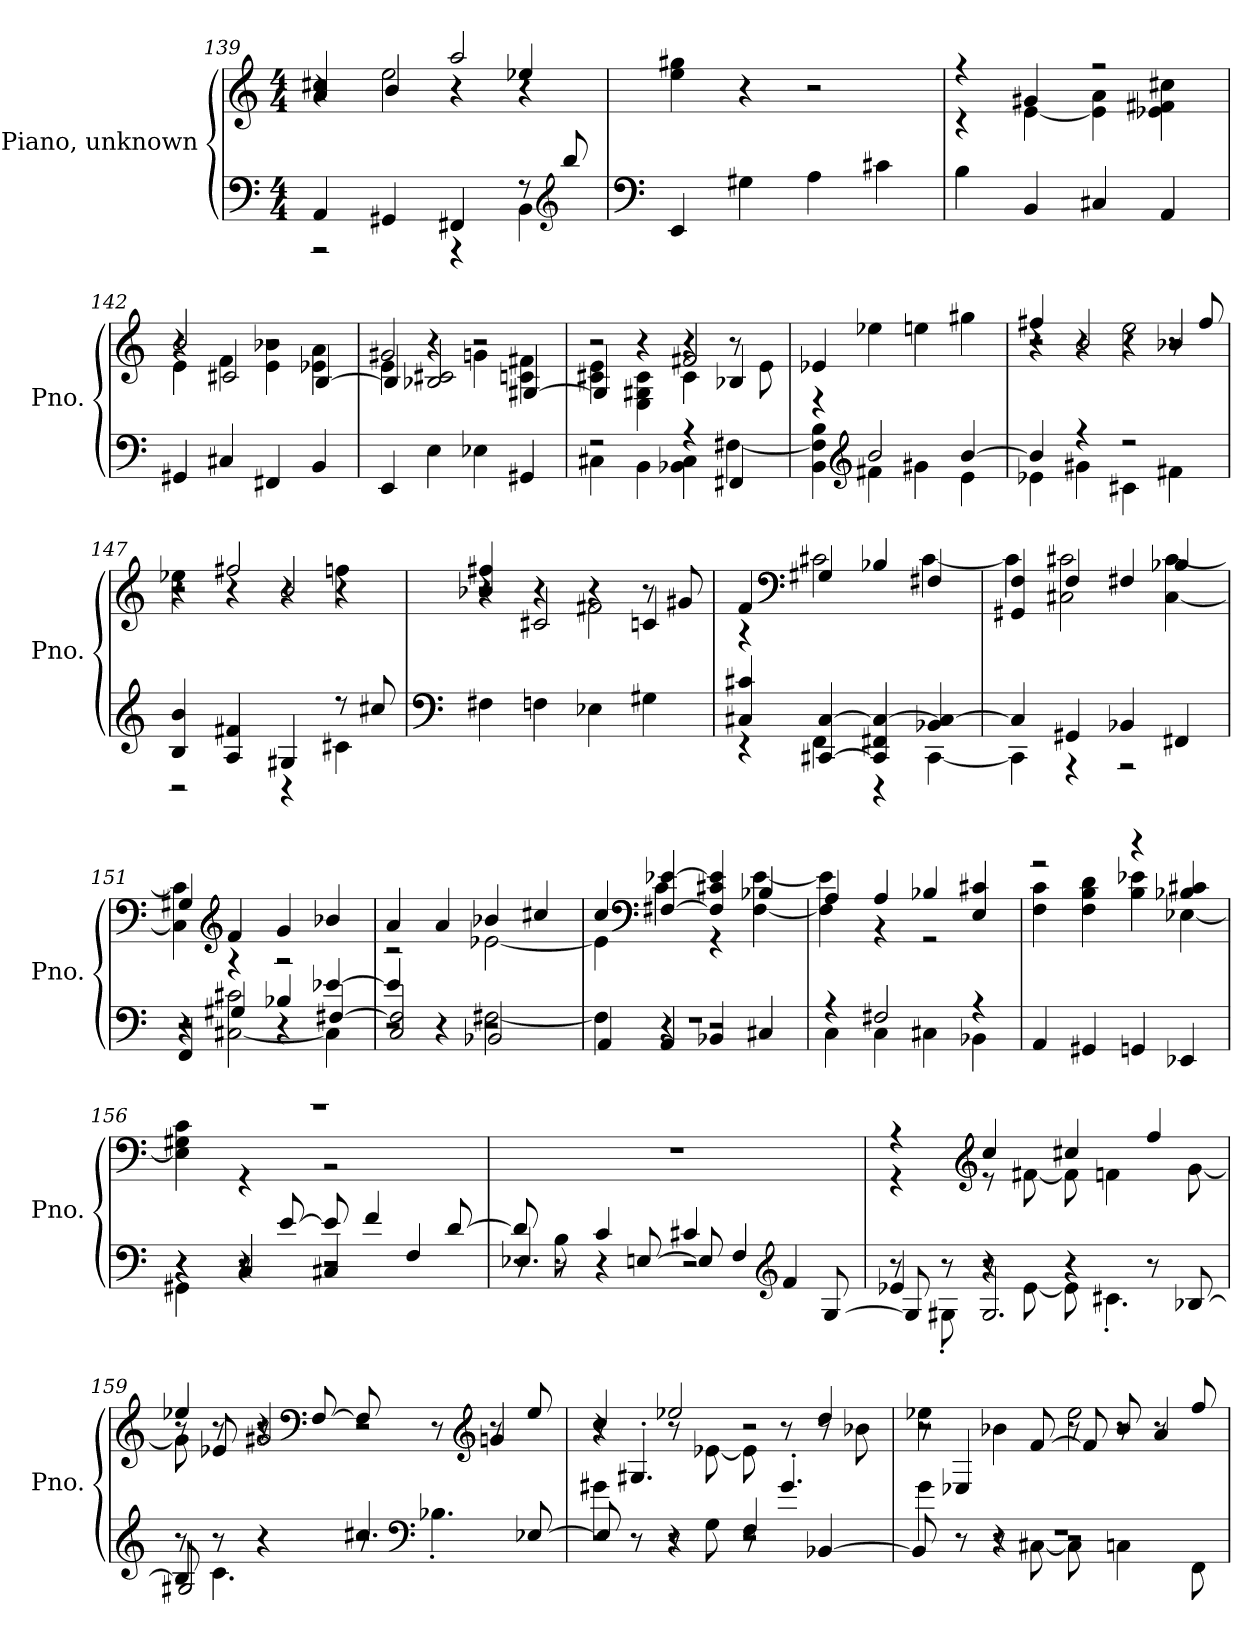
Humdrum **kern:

**kern	**kern
*part1	*part1
*staff2	*staff1
*I"Piano, unknown	*
*I'Pno.	*
*clefF4	*clefG2
*k[]	*k[]
*M4/4	*M4/4
=139	=139
*^	*^
*	*	*	*^
4AA/	2r	2r	4r	4a/ 4cc#X/
4GG#X/	.	.	2ee\	4b/
4FF#X/	4r	2aa/	.	4r
8r	4BB\	.	4r	4ee-X/
*clefG2	*	*	*	*
8bb/	.	.	.	.
*v	*v	*	*	*
*	*v	*v	*v
=140	=140
*clefF4	*
4EE/	4ee\ 4gg#X\
4G#X\	4r
4A\	2r
4c#X\	.
=141	=141
*	*^
4B\	4r	4r
4BB/	4g#X/	[4e\
4C#X/	2r	4e\] 4a\
4AA/	.	4e-X\ 4f#X\ 4cc#X\
!!LO:LB:g=z
=142	=142	=142
*	*	*^
4GG#X/	2b/	4e\	4r
4C#X/	.	4f\	2c#X/
4FF#X/	2r	4e\ 4b-X\	.
4BB/	.	4e-X\ 4a\	[4B/
=143	=143	=143	=143
4EE/	2g#X/	4e\	4B/]
4E\	.	4r	2B-X/ 2c#X/
4E-X\	2r	4gn\	.
4GG#X/	.	4cn\ 4f#X\	[4G#X/
=144	=144	=144	=144
*^	*	*	*
2r	4C#X\	2r	4c#X\ 4e\	4G#/]
.	4BB\	.	4E\ 4G#X\ 4c#\	4r
4r	4BB-X\ 4C#\	2f#X/	4c#\	4r
4FF#X/	[4F#X\	.	8r	4B-X/
.	.	.	8e\	.
*	*	*v	*v	*v
=145	=145	=145
4r	4BB\ 4F#\] 4B\	4e-X/
*clefG2	*	*
2b/	4f#X\	4ee-X\
.	4g#X\	4een\
[4b/	4e\	4gg#X\
!!LO:LB:g=z
=146	=146	=146
*	*	*^
*	*	*	*^
4b/]	4e-X\	4ff#X/	2r	4r
4r	4g#X\	4r	.	2b/
2r	4c#X\	4r	2ee\	.
.	4f#X\	8r	.	4b-X/
.	.	8ff#/	.	.
=147	=147	=147	=147	=147
4B/ 4b/	2r	4r	4ee-X\	2r
4A/ 4f#X/	.	2ff#X/	4r	.
4G#X/	4r	.	4r	2b/
8r	4c#X\	4r	4ffn\	.
8cc#X/	.	.	.	.
*v	*v	*	*	*
=148	=148	=148	=148
*clefF4	*	*	*
4F#X\	4b-X/ 4ff#X/	2r	4r
4Fn\	4r	.	2c#X/
4E-X\	4r	2f#X\	.
4G#X\	8r	.	4cn/
.	8g#X/	.	.
*	*	*v	*v
=149	=149	=149
*^	*	*
4C#X/ 4c#X/	4r	4f/	4r
*	*	*clefF4	*
[4CC#X/ [4C#/	4FF\	4G#X/	2c#X\
4CC#/] 4FF#X/ 4C#/_	4r	4B-X/	.
4BB-X/ 4C#/_	[4CC#\	4F#X/	[4c#\
!!LO:LB:g=z	!!
=150	=150	=150	=150
4C#/]	4CC#\]	4GG#X/ 4F/	4c#\]
4GG#X/	4r	4F/	2C#X\ 2c#X\
4BB-X/	2r	4F#X/	.
4FF#X/	.	4B-X/	[4C#\ [4c#\
=151	=151	=151	=151
*	*^	*	*
2r	4r	4FF/	4G#X/	4C#\] 4c#\]
*	*	*	*clefG2	*
.	[2C#X\ 2c#X\	4G#X/	4f/	4r
4r	.	4B-X/	4g/	2r
[4e-X/	4C#\]	[4F#X/	4b-X/	.
=152	=152	=152	=152	=152
4e-/]	2r	2C/ 2F#/]	4a/	2r
4r	.	.	4a/	.
2r	[2F#X\	2BB-X/	4b-X/	[2e-X\
.	.	.	4cc#X/	.
=153	=153	=153	=153	=153
1r	4F#\]	4AA/	4cc/	4e-\]
*	*	*	*clefF4	*
.	4r	4AA/	[4F#X/ [4e-X/	4c\
.	2r	4BB-X/	4F#/] 4c#X/ 4e-/]	4r
.	.	4C#X/	4B-X/	[4F#\ [4e-\
*	*v	*v	*	*
=154	=154	=154	=154
4r	4C\	4A/	4F#\] 4e-\]
2F#X/	4C\	4A/	4r
.	4C#X\	4B-X/	2r
4r	4BB-X\	4E/ 4c#X/	.
*v	*v	*	*
!!LO:LB:g=z	!!
=155	=155	=155
4AA/	2r	4F\ 4c\
4GG#X/	.	4F\ 4B\ 4d\
4GGn/	4r	4B\ 4e-X\
4EE-X/	4B-X/ 4c#X/	[4E-X\
=156	=156	=156
*^	*	*
*	*^	*	*
4r	4GG#X\	4r	1r	4E-\] 4G#X\ 4c\
8r	4r	4C/	.	4r
[8e/	.	.	.	.
8e/]	2r	4C#X/	.	2r
4f/	.	.	.	.
.	.	4F/	.	.
[8d/	.	.	.	.
*	*	*	*v	*v
=157	=157	=157	=157
8d/]	8r	4.E-X/	1r
8r	8B\	.	.
4c/	4r	.	.
.	.	[8En/	.
4c#X/	2r	8E/]	.
.	.	4F/	.
*clefG2	*	*	*
4f/	.	.	.
.	.	[8G/	.
!!LO:PB:g=z
=158	=158	=158	=158
*	*	*	*^
4e-X/	8r	8G/]	4r	4r
.	8G#X'\	8r	.	.
*	*	*	*clefG2	*
4r	8r	2.G#/	4cc/	8r
.	[8e-\	.	.	[8f#X\
4r	8e-\]	.	4cc#X/	8f#\]
.	4.c#X'\	.	.	4fn\
8r	.	.	4ff/	.
[8B-X/	.	.	.	[8g\
=159	=159	=159	=159	=159
*	*	*	*	*^
8B-/]	8r	2G#X/	4ee-X/	8g\]	8r
8r	4.c\	.	.	8r	8e-X/
4r	.	.	2g#X/	4r	8r
*	*	*	*clefF4	*	*
.	.	.	.	.	[8F/
2r	8r	4.cc#X/	.	2r	8F/]
*clefF4	*	*	*	*	*
.	4.B-X'\	.	.	.	8r
*	*	*	*clefG2	*	*
.	.	.	4gn/	.	8r
.	.	[8E-X/	.	.	8ee-/
!!LO:LB:g=z	!!	!!
=160	=160	=160	=160	=160	=160
2r	4g#X\	8E-/]	4cc/	4r	8r
.	.	8r	.	.	4.G#X'/
.	8r	4r	2ee-X/	8r	.
.	8G\	.	.	[8e-X\	.
8r	2r	4F/	.	8e-\]	2r
4.g#'/	.	.	.	8r	.
.	.	[4BB-X/	4dd/	8r	.
.	.	.	.	8b-X\	.
=161	=161	=161	=161	=161	=161
1r	4g\	8BB-/]	2r	4ee-X\	8r
.	.	8r	.	.	4E-X/
.	8r	4r	.	4b-X\	.
.	[8C#X\	.	.	.	[8f/
.	8C#\]	2r	8r	2ee-\	8f/]
.	4Cn\	.	8b-/	.	8r
.	.	.	8r	.	4a/
.	8FF\	.	8ff/	.	.
*v	*v	*v	*	*	*
*	*v	*v	*v
=	=
*-	*-
